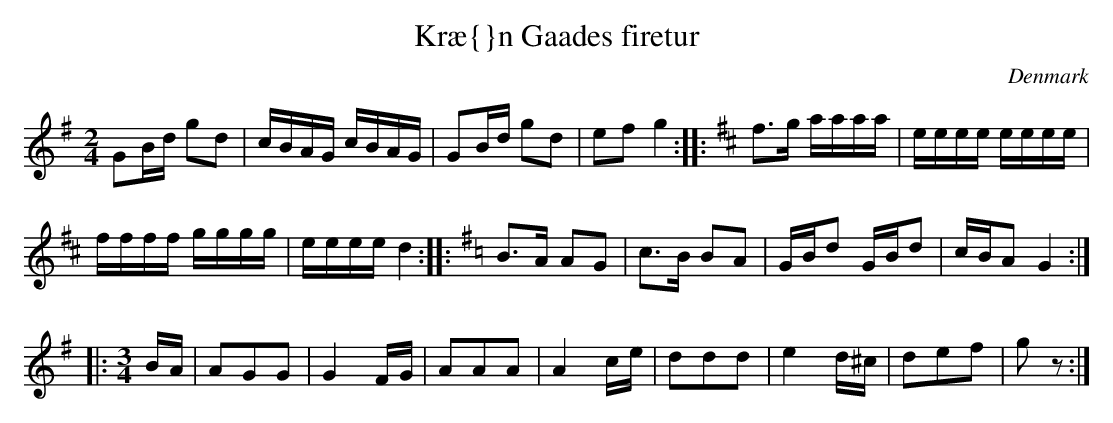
X:1
T:Kræ{}n Gaades firetur
O:Denmark
M:2/4
K:G
G2Bd g2d2 | cBAG cBAG | G2Bd g2d2 | e2f2 g4 ::\
K:D
f3g aaaa | eeee eeee |
ffff gggg | eeee d4 ::\
K:G
B3A A2G2 | c3B B2A2 | \
GBd2 GBd2 | cBA2 G4 :|
|:\
M:3/4
BA | A2G2G2 | G4 FG | A2A2A2 | A4 ce |\
d2d2d2 | e4 d^c | d2e2f2 | g2 z2 :|
